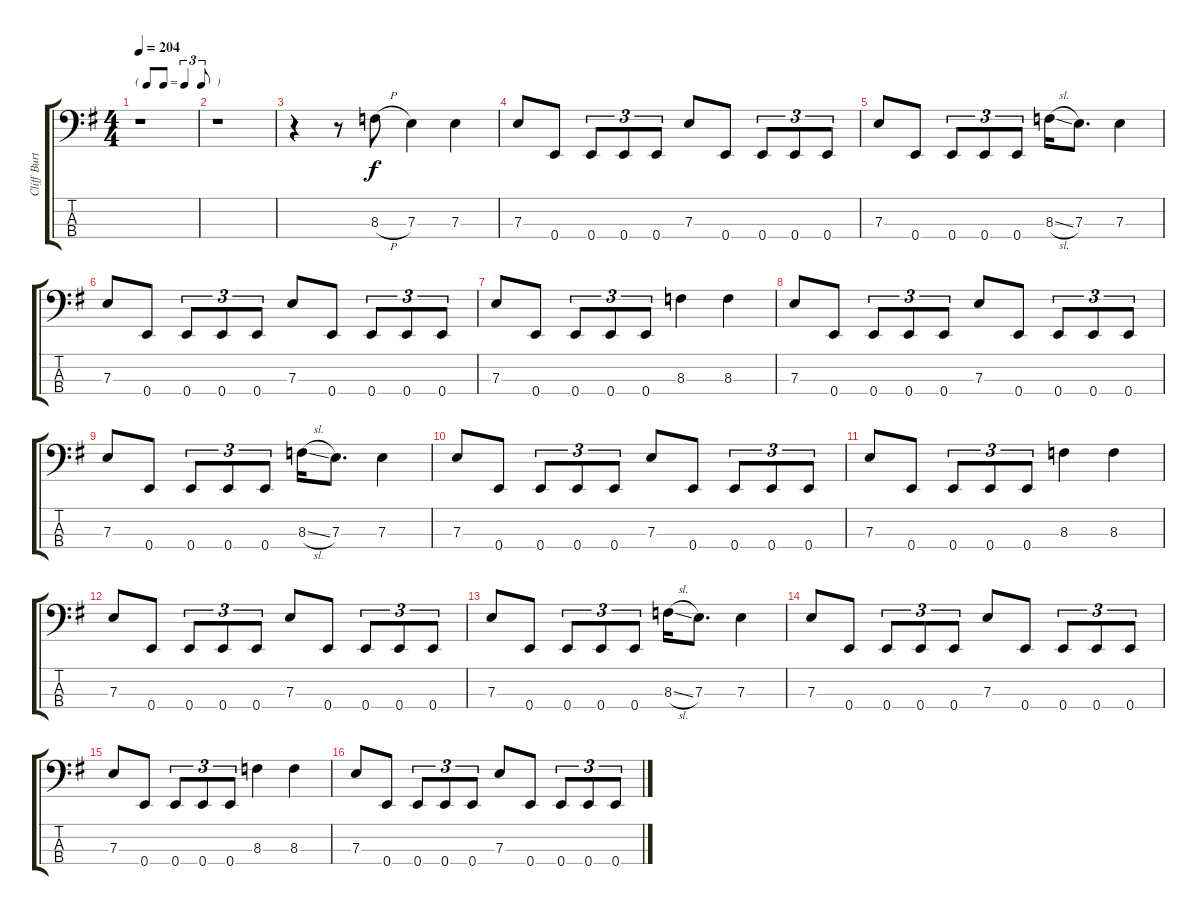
\track ("Cliff Burton" "Cliff Burt") {instrument electricbassfinger}
\staff {score tabs}
\tuning (G2 D2 A1 E1) {hide}
\ts (4 4)
\tf triplet8th
\tempo 204
\clef f4
\ks eminor
r.1{dy f} |
r.1 |
r.4 r.8 8.3{h}.8 7.3.4 7.3.4 |
7.3.8 0.4.8 0.4.8{tu (3 2)} 0.4.8{tu (3 2)} 0.4.8{tu (3 2)} 7.3.8 0.4.8 0.4.8{tu (3 2)} 0.4.8{tu (3 2)} 0.4.8{tu (3 2)} |
7.3.8 0.4.8 0.4.8{tu (3 2)} 0.4.8{tu (3 2)} 0.4.8{tu (3 2)} 8.3{sl}.16 7.3.8{d} 7.3.4 |
7.3.8 0.4.8 0.4.8{tu (3 2)} 0.4.8{tu (3 2)} 0.4.8{tu (3 2)} 7.3.8 0.4.8 0.4.8{tu (3 2)} 0.4.8{tu (3 2)} 0.4.8{tu (3 2)} |
7.3.8 0.4.8 0.4.8{tu (3 2)} 0.4.8{tu (3 2)} 0.4.8{tu (3 2)} 8.3.4 8.3.4 |
7.3.8 0.4.8 0.4.8{tu (3 2)} 0.4.8{tu (3 2)} 0.4.8{tu (3 2)} 7.3.8 0.4.8 0.4.8{tu (3 2)} 0.4.8{tu (3 2)} 0.4.8{tu (3 2)} |
7.3.8 0.4.8 0.4.8{tu (3 2)} 0.4.8{tu (3 2)} 0.4.8{tu (3 2)} 8.3{sl}.16 7.3.8{d} 7.3.4 |
7.3.8 0.4.8 0.4.8{tu (3 2)} 0.4.8{tu (3 2)} 0.4.8{tu (3 2)} 7.3.8 0.4.8 0.4.8{tu (3 2)} 0.4.8{tu (3 2)} 0.4.8{tu (3 2)} |
7.3.8 0.4.8 0.4.8{tu (3 2)} 0.4.8{tu (3 2)} 0.4.8{tu (3 2)} 8.3.4 8.3.4 |
7.3.8 0.4.8 0.4.8{tu (3 2)} 0.4.8{tu (3 2)} 0.4.8{tu (3 2)} 7.3.8 0.4.8 0.4.8{tu (3 2)} 0.4.8{tu (3 2)} 0.4.8{tu (3 2)} |
7.3.8 0.4.8 0.4.8{tu (3 2)} 0.4.8{tu (3 2)} 0.4.8{tu (3 2)} 8.3{sl}.16 7.3.8{d} 7.3.4 |
7.3.8 0.4.8 0.4.8{tu (3 2)} 0.4.8{tu (3 2)} 0.4.8{tu (3 2)} 7.3.8 0.4.8 0.4.8{tu (3 2)} 0.4.8{tu (3 2)} 0.4.8{tu (3 2)} |
7.3.8 0.4.8 0.4.8{tu (3 2)} 0.4.8{tu (3 2)} 0.4.8{tu (3 2)} 8.3.4 8.3.4 |
7.3.8 0.4.8 0.4.8{tu (3 2)} 0.4.8{tu (3 2)} 0.4.8{tu (3 2)} 7.3.8 0.4.8 0.4.8{tu (3 2)} 0.4.8{tu (3 2)} 0.4.8{tu (3 2)}
